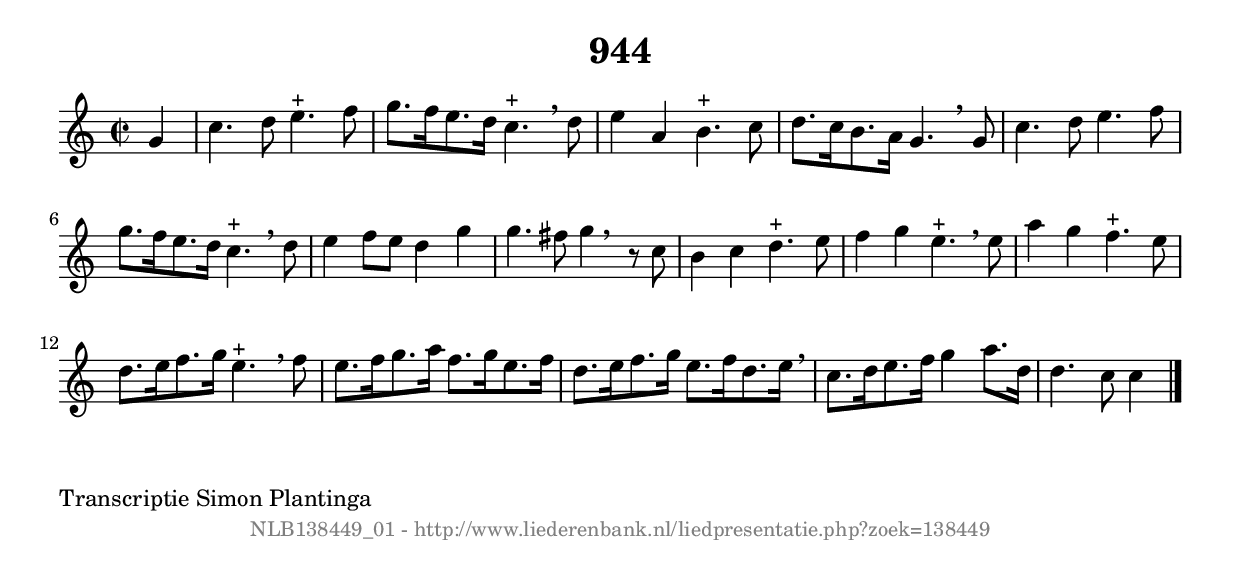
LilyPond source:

%
% produced by wce2krn 1.64 (7 June 2014)
%
\version"2.16"
#(append! paper-alist '(("long" . (cons (* 210 mm) (* 2000 mm)))))
#(set-default-paper-size "long")
sb = {\breathe}
mBreak = {\breathe }
bBreak = {\breathe }
x = {\once\override NoteHead #'style = #'cross }
gl=\glissando
itime={\override Staff.TimeSignature #'stencil = ##f }
ficta = {\once\set suggestAccidentals = ##t}
fine = {\once\override Score.RehearsalMark #'self-alignment-X = #1 \mark \markup {\italic{Fine}}}
dc = {\once\override Score.RehearsalMark #'self-alignment-X = #1 \mark \markup {\italic{D.C.}}}
dcf = {\once\override Score.RehearsalMark #'self-alignment-X = #1 \mark \markup {\italic{D.C. al Fine}}}
dcc = {\once\override Score.RehearsalMark #'self-alignment-X = #1 \mark \markup {\italic{D.C. al Coda}}}
ds = {\once\override Score.RehearsalMark #'self-alignment-X = #1 \mark \markup {\italic{D.S.}}}
dsf = {\once\override Score.RehearsalMark #'self-alignment-X = #1 \mark \markup {\italic{D.S. al Fine}}}
dsc = {\once\override Score.RehearsalMark #'self-alignment-X = #1 \mark \markup {\italic{D.S. al Coda}}}
pv = {\set Score.repeatCommands = #'((volta "1"))}
sv = {\set Score.repeatCommands = #'((volta "2"))}
tv = {\set Score.repeatCommands = #'((volta "3"))}
qv = {\set Score.repeatCommands = #'((volta "4"))}
xv = {\set Score.repeatCommands = #'((volta #f))}
\header{ tagline = ""
title = "944"
}
\score {{
\key c \major
\relative g'
{
\set melismaBusyProperties = #'()
\partial 32*8
\time 2/2
\tempo 4=120
\override Score.MetronomeMark #'transparent = ##t
\override Score.RehearsalMark #'break-visibility = #(vector #t #t #f)
g4 | c4. d8 e4.^"+" f8 | g8. f16 e8. d16 c4.^"+" \sb d8 | e4 a,4 b4.^"+" c8 | d8. c16 b8. a16 g4. \mBreak
g8 | c4. d8 e4. f8 | g8. f16 e8. d16 c4.^"+" \sb d8 | e4 f8 e8 d4 g4 | g4. fis8 g4 \bar ":|:" \bBreak
r8 c,8 | b4 c4 d4.^"+" e8 | f4 g4 e4.^"+" \sb e8 | a4 g4 f4.^"+" e8 | d8. e16 f8. g16 e4.^"+" \mBreak
f8 | e8. f16 g8. a16 f8. g16 e8. f16 | d8. e16 f8. g16 e8. f16 d8. e16 \sb | c8. d16 e8. f16 g4 a8. d,16 | d4. c8 c4 \bar "|."
 }}
 \midi { }
 \layout {
            indent = 0.0\cm
}
}
\markup { \wordwrap-string #" 
Transcriptie Simon Plantinga
"}
\markup { \vspace #0 } \markup { \with-color #grey \fill-line { \center-column { \smaller "NLB138449_01 - http://www.liederenbank.nl/liedpresentatie.php?zoek=138449" } } }
